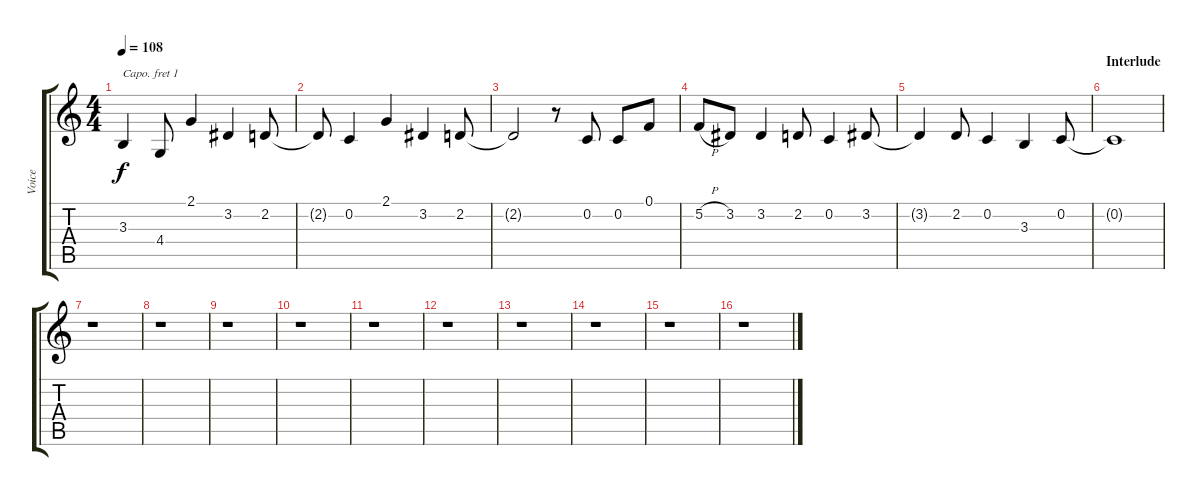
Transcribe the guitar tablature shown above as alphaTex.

\track ("Voice" "Voice") {instrument clarinet}
\staff {score tabs}
\capo 1
\tuning (E4 B3 G3 D3 A2 E2) {hide}
\ts (4 4)
\tempo 108
\clef g2
\ks c
3.3{t}.4{dy f} 4.4.8 2.1.4 3.2.4 2.2.8 |
2.2{t}.8 0.2.4 2.1.4 3.2.4 2.2.8 |
2.2{t}.2 r.8 0.2.8 0.2.8 0.1.8 |
5.2{h}.8 3.2.8 3.2.4 2.2.8 0.2.4 3.2.8 |
3.2{t}.4 2.2.8 0.2.4 3.3.4 0.2.8 |
\section ("" "Interlude")
0.2{t}.1 |
r.1 |
r.1 |
r.1 |
r.1 |
r.1 |
r.1 |
r.1 |
r.1 |
r.1 |
r.1
